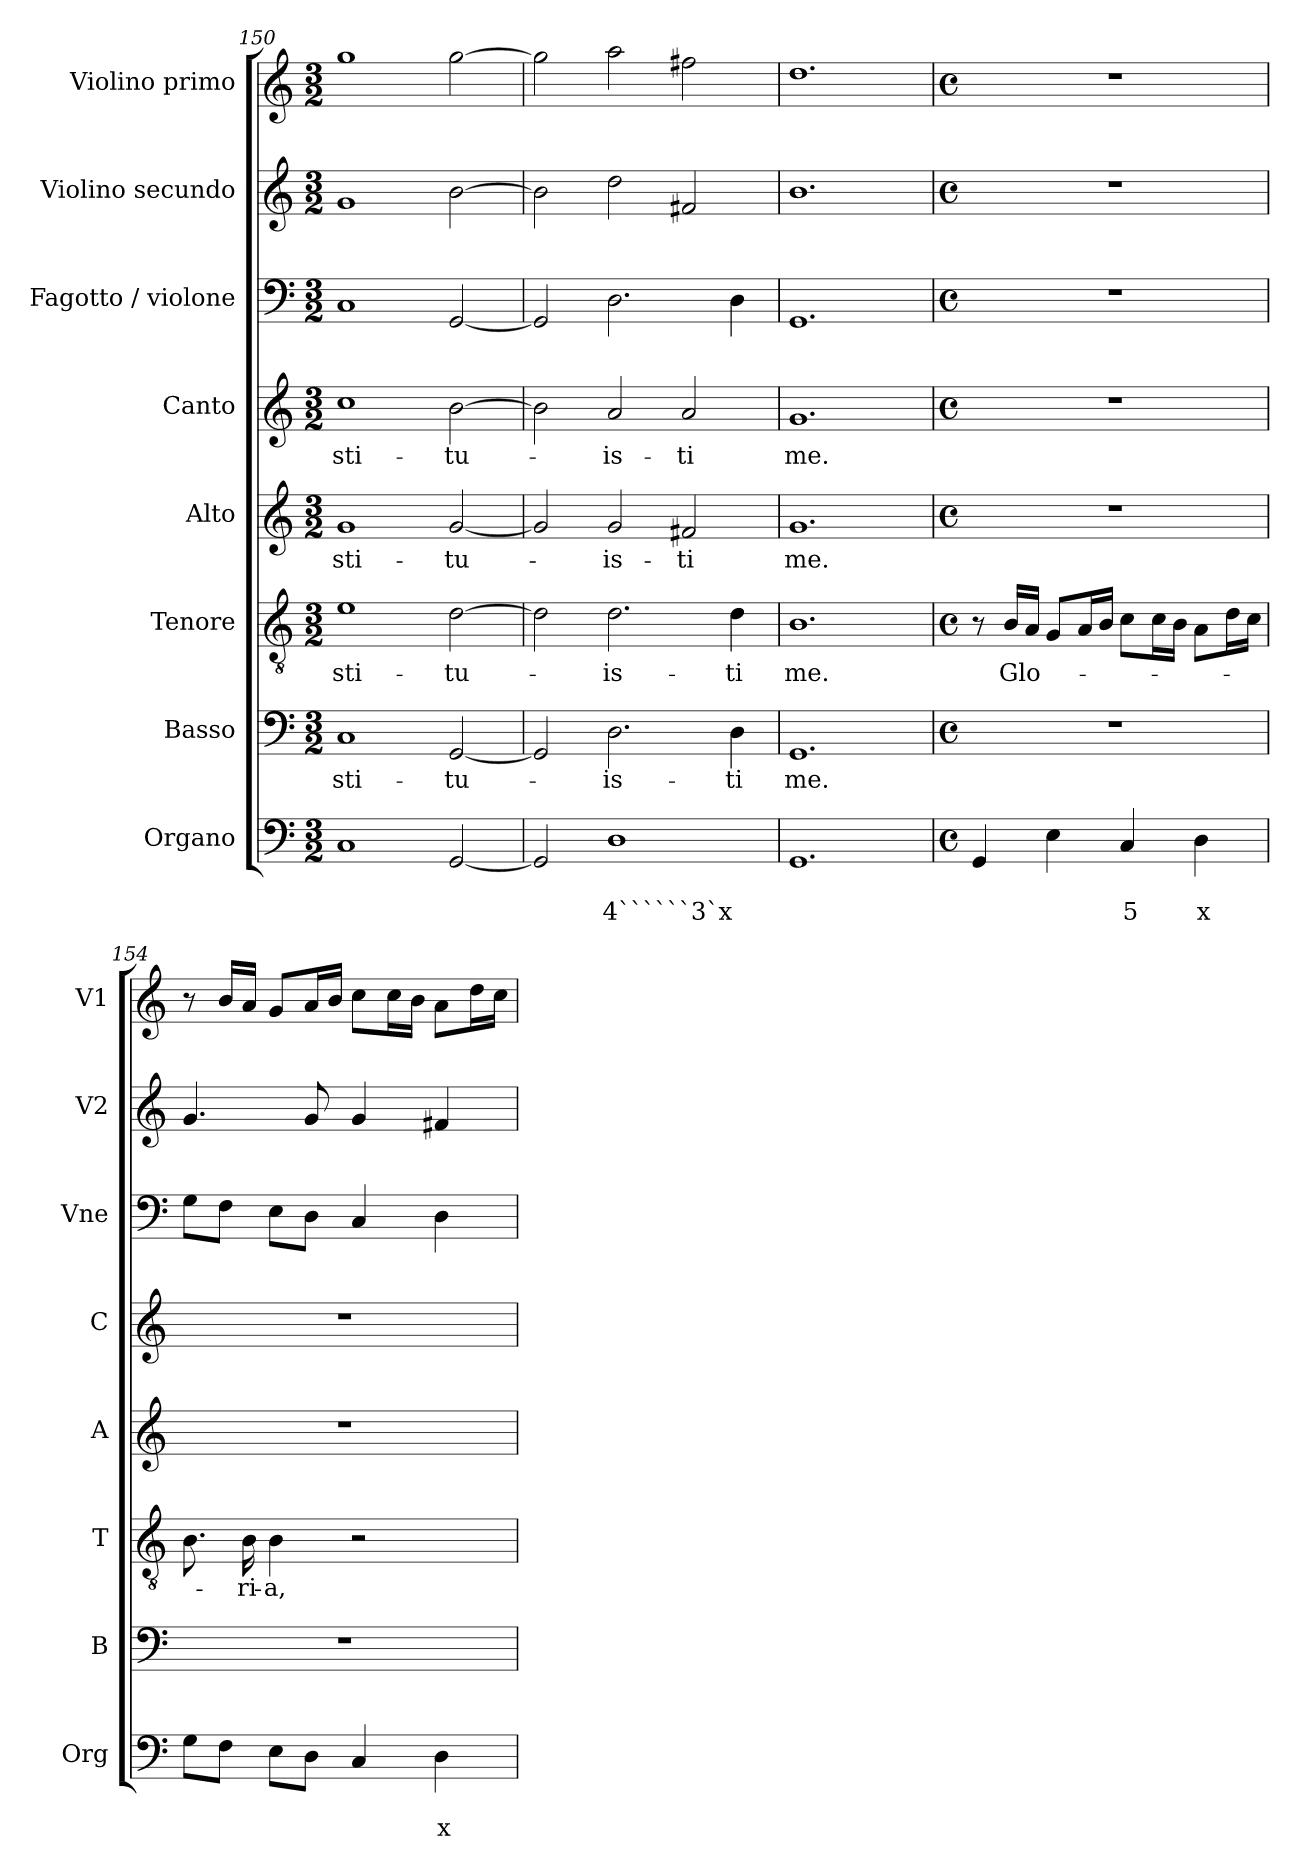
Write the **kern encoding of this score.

**kern	**text	**text	**kern	**text	**kern	**text	**kern	**text	**kern	**text	**kern	**kern	**kern
*part8	*part8	*part8	*part7	*part7	*part6	*part6	*part5	*part5	*part4	*part4	*part3	*part2	*part1
*staff8	*staff8	*staff8	*staff7	*staff7	*staff6	*staff6	*staff5	*staff5	*staff4	*staff4	*staff3	*staff2	*staff1
*I"Organo	*	*	*I"Basso	*	*I"Tenore	*	*I"Alto	*	*I"Canto	*	*I"Fagotto / violone	*I"Violino secundo	*I"Violino primo
*I'Org	*	*	*I'B	*	*I'T	*	*I'A	*	*I'C	*	*I'Vne	*I'V2	*I'V1
*clefF4	*	*	*clefF4	*	*clefGv2	*	*clefG2	*	*clefG2	*	*clefF4	*clefG2	*clefG2
*k[]	*	*	*k[]	*	*k[]	*	*k[]	*	*k[]	*	*k[]	*k[]	*k[]
*C:	*	*	*C:	*	*C:	*	*C:	*	*C:	*	*C:	*C:	*C:
*M3/2	*	*	*M3/2	*	*M3/2	*	*M3/2	*	*M3/2	*	*M3/2	*M3/2	*M3/2
=150	=150	=150	=150	=150	=150	=150	=150	=150	=150	=150	=150	=150	=150
!	!	!	!	!LO:LY:b	!	!LO:LY:b	!	!LO:LY:b	!	!LO:LY:b	!	!	!
1C	.	.	1C	-sti-	1e	-sti-	1g	-sti-	1cc	-sti-	1C	1g	1gg
!	!	!	!	!LO:LY:b	!	!LO:LY:b	!	!LO:LY:b	!	!LO:LY:b	!	!	!
[2GG/	.	.	[2GG/	-tu-	[2d\	-tu-	[2g/	-tu-	[2b\	-tu-	[2GG/	[2b\	[2gg\
=151	=151	=151	=151	=151	=151	=151	=151	=151	=151	=151	=151	=151	=151
2GG/]	.	.	2GG/]	.	2d\]	.	2g/]	.	2b\]	.	2GG/]	2b\]	2gg\]
!	!	!LO:LY:b	!	!LO:LY:b	!	!LO:LY:b	!	!LO:LY:b	!	!LO:LY:b	!	!	!
1D	.	4``````3`x	2.D\	-is-	2.d\	-is-	2g/	-is-	2a/	-is-	2.D\	2dd\	2aa\
!	!	!	!	!	!	!	!	!LO:LY:b	!	!LO:LY:b	!	!	!
.	.	.	.	.	.	.	2f#X/	-ti	2a/	-ti	.	2f#X/	2ff#X\
!	!	!	!	!LO:LY:b	!	!LO:LY:b	!	!	!	!	!	!	!
.	.	.	4D\	-ti	4d\	-ti	.	.	.	.	4D\	.	.
=152	=152	=152	=152	=152	=152	=152	=152	=152	=152	=152	=152	=152	=152
!	!	!	!	!LO:LY:b	!	!LO:LY:b	!	!LO:LY:b	!	!LO:LY:b	!	!	!
1.GG	.	.	1.GG	me.	1.B	me.	1.g	me.	1.g	me.	1.GG	1.b	1.dd
!!LO:PB:g=z
=153	=153	=153	=153	=153	=153	=153	=153	=153	=153	=153	=153	=153	=153
*M4/4	*	*	*M4/4	*	*M4/4	*	*M4/4	*	*M4/4	*	*M4/4	*M4/4	*M4/4
*met(c)	*	*	*met(c)	*	*met(c)	*	*met(c)	*	*met(c)	*	*met(c)	*met(c)	*met(c)
4GG/	.	.	1r	.	8r	.	1r	.	1r	.	1r	1r	1r
!	!	!	!	!	!	!LO:LY:b	!	!	!	!	!	!	!
.	.	.	.	.	16B/LL	Glo-	.	.	.	.	.	.	.
.	.	.	.	.	16A/JJ	.	.	.	.	.	.	.	.
4E\	.	.	.	.	8G/L	.	.	.	.	.	.	.	.
.	.	.	.	.	16A/L	.	.	.	.	.	.	.	.
.	.	.	.	.	16B/JJ	.	.	.	.	.	.	.	.
!	!	!LO:LY:b	!	!	!	!	!	!	!	!	!	!	!
4C/	.	5	.	.	8c\L	.	.	.	.	.	.	.	.
.	.	.	.	.	16c\L	.	.	.	.	.	.	.	.
.	.	.	.	.	16B\JJ	.	.	.	.	.	.	.	.
!	!	!LO:LY:b	!	!	!	!	!	!	!	!	!	!	!
4D\	.	x	.	.	8A\L	.	.	.	.	.	.	.	.
.	.	.	.	.	16d\L	.	.	.	.	.	.	.	.
.	.	.	.	.	16c\JJ	.	.	.	.	.	.	.	.
=154	=154	=154	=154	=154	=154	=154	=154	=154	=154	=154	=154	=154	=154
8G\L	.	.	1r	.	8.B\	.	1r	.	1r	.	8G\L	4.g/	8r
8F\J	.	.	.	.	.	.	.	.	.	.	8F\J	.	16b/LL
!	!	!	!	!	!	!LO:LY:b	!	!	!	!	!	!	!
.	.	.	.	.	16B\	-ri-	.	.	.	.	.	.	16a/JJ
!	!	!	!	!	!	!LO:LY:b	!	!	!	!	!	!	!
8E\L	.	.	.	.	4B\	-a,	.	.	.	.	8E\L	.	8g/L
8D\J	.	.	.	.	.	.	.	.	.	.	8D\J	8g/	16a/L
.	.	.	.	.	.	.	.	.	.	.	.	.	16b/JJ
4C/	.	.	.	.	2r	.	.	.	.	.	4C/	4g/	8cc\L
.	.	.	.	.	.	.	.	.	.	.	.	.	16cc\L
.	.	.	.	.	.	.	.	.	.	.	.	.	16b\JJ
!	!	!LO:LY:b	!	!	!	!	!	!	!	!	!	!	!
4D\	.	x	.	.	.	.	.	.	.	.	4D\	4f#X/	8a\L
.	.	.	.	.	.	.	.	.	.	.	.	.	16dd\L
.	.	.	.	.	.	.	.	.	.	.	.	.	16cc\JJ
=	=	=	=	=	=	=	=	=	=	=	=	=	=
*-	*-	*-	*-	*-	*-	*-	*-	*-	*-	*-	*-	*-	*-
